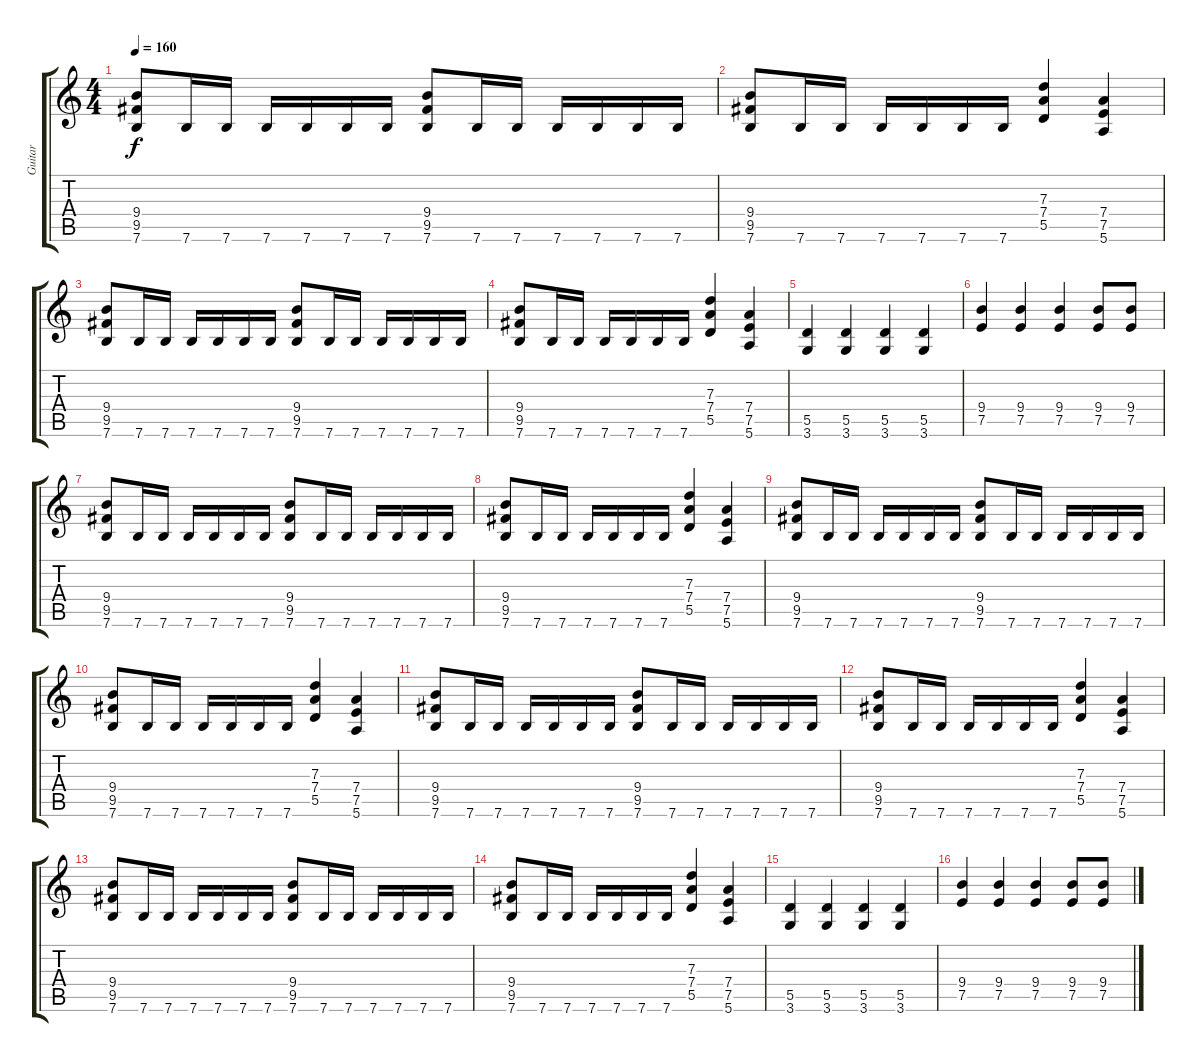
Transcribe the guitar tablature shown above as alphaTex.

\track ("Guitar" "Guitar") {instrument distortionguitar}
\staff {score tabs}
\tuning (E4 B3 G3 D3 A2 E2) {hide}
\ts (4 4)
\tempo 160
\clef g2
\ks c
(9.4 9.5 7.6).8{dy f} 7.6.16 7.6.16 7.6.16 7.6.16 7.6.16 7.6.16 (9.4 9.5 7.6).8 7.6.16 7.6.16 7.6.16 7.6.16 7.6.16 7.6.16 |
(9.4 9.5 7.6).8 7.6.16 7.6.16 7.6.16 7.6.16 7.6.16 7.6.16 (7.3 7.4 5.5).4 (7.4 7.5 5.6).4 |
(9.4 9.5 7.6).8 7.6.16 7.6.16 7.6.16 7.6.16 7.6.16 7.6.16 (9.4 9.5 7.6).8 7.6.16 7.6.16 7.6.16 7.6.16 7.6.16 7.6.16 |
(9.4 9.5 7.6).8 7.6.16 7.6.16 7.6.16 7.6.16 7.6.16 7.6.16 (7.3 7.4 5.5).4 (7.4 7.5 5.6).4 |
(5.5 3.6).4 (5.5 3.6).4 (5.5 3.6).4 (5.5 3.6).4 |
(9.4 7.5).4 (9.4 7.5).4 (9.4 7.5).4 (9.4 7.5).8 (9.4 7.5).8 |
(9.4 9.5 7.6).8 7.6.16 7.6.16 7.6.16 7.6.16 7.6.16 7.6.16 (9.4 9.5 7.6).8 7.6.16 7.6.16 7.6.16 7.6.16 7.6.16 7.6.16 |
(9.4 9.5 7.6).8 7.6.16 7.6.16 7.6.16 7.6.16 7.6.16 7.6.16 (7.3 7.4 5.5).4 (7.4 7.5 5.6).4 |
(9.4 9.5 7.6).8 7.6.16 7.6.16 7.6.16 7.6.16 7.6.16 7.6.16 (9.4 9.5 7.6).8 7.6.16 7.6.16 7.6.16 7.6.16 7.6.16 7.6.16 |
(9.4 9.5 7.6).8 7.6.16 7.6.16 7.6.16 7.6.16 7.6.16 7.6.16 (7.3 7.4 5.5).4 (7.4 7.5 5.6).4 |
(9.4 9.5 7.6).8 7.6.16 7.6.16 7.6.16 7.6.16 7.6.16 7.6.16 (9.4 9.5 7.6).8 7.6.16 7.6.16 7.6.16 7.6.16 7.6.16 7.6.16 |
(9.4 9.5 7.6).8 7.6.16 7.6.16 7.6.16 7.6.16 7.6.16 7.6.16 (7.3 7.4 5.5).4 (7.4 7.5 5.6).4 |
(9.4 9.5 7.6).8 7.6.16 7.6.16 7.6.16 7.6.16 7.6.16 7.6.16 (9.4 9.5 7.6).8 7.6.16 7.6.16 7.6.16 7.6.16 7.6.16 7.6.16 |
(9.4 9.5 7.6).8 7.6.16 7.6.16 7.6.16 7.6.16 7.6.16 7.6.16 (7.3 7.4 5.5).4 (7.4 7.5 5.6).4 |
(5.5 3.6).4 (5.5 3.6).4 (5.5 3.6).4 (5.5 3.6).4 |
(9.4 7.5).4 (9.4 7.5).4 (9.4 7.5).4 (9.4 7.5).8 (9.4 7.5).8
